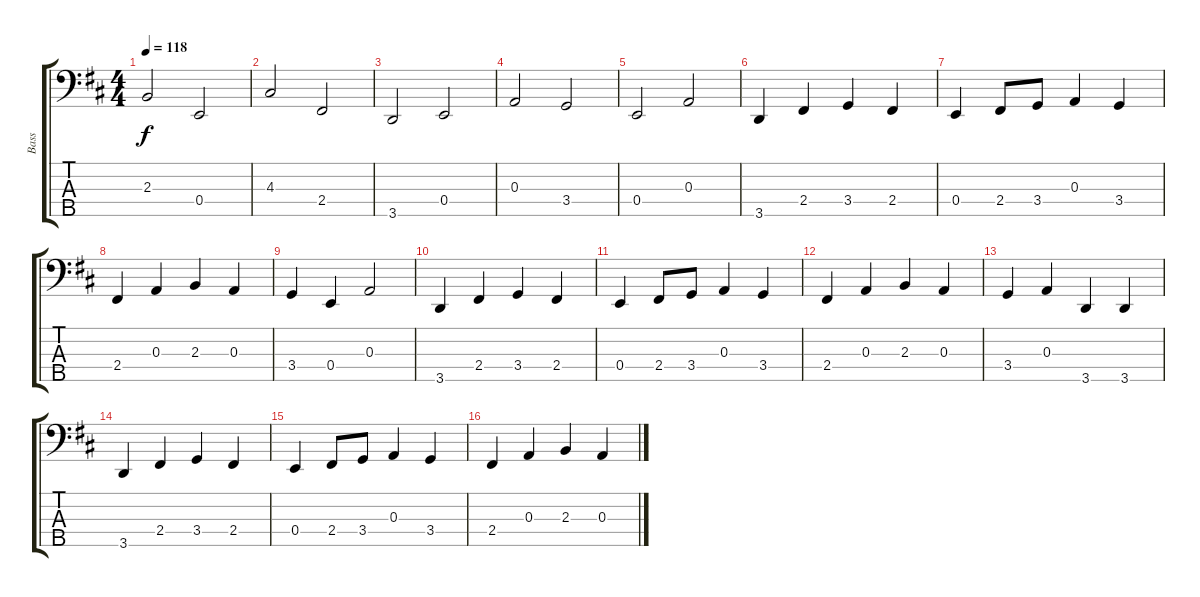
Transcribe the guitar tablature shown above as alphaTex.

\track ("Bass" "Bass") {instrument acousticguitarsteel}
\staff {score tabs}
\tuning (G2 D2 A1 E1 B0) {hide}
\ts (4 4)
\tempo 118
\clef f4
\ks d
2.3.2{dy f} 0.4.2 |
4.3.2 2.4.2 |
3.5.2 0.4.2 |
0.3.2 3.4.2 |
0.4.2 0.3.2 |
3.5.4 2.4.4 3.4.4 2.4.4 |
0.4.4 2.4.8 3.4.8 0.3.4 3.4.4 |
2.4.4 0.3.4 2.3.4 0.3.4 |
3.4.4 0.4.4 0.3.2 |
3.5.4 2.4.4 3.4.4 2.4.4 |
0.4.4 2.4.8 3.4.8 0.3.4 3.4.4 |
2.4.4 0.3.4 2.3.4 0.3.4 |
3.4.4 0.3.4 3.5.4 3.5.4 |
3.5.4 2.4.4 3.4.4 2.4.4 |
0.4.4 2.4.8 3.4.8 0.3.4 3.4.4 |
2.4.4 0.3.4 2.3.4 0.3.4
